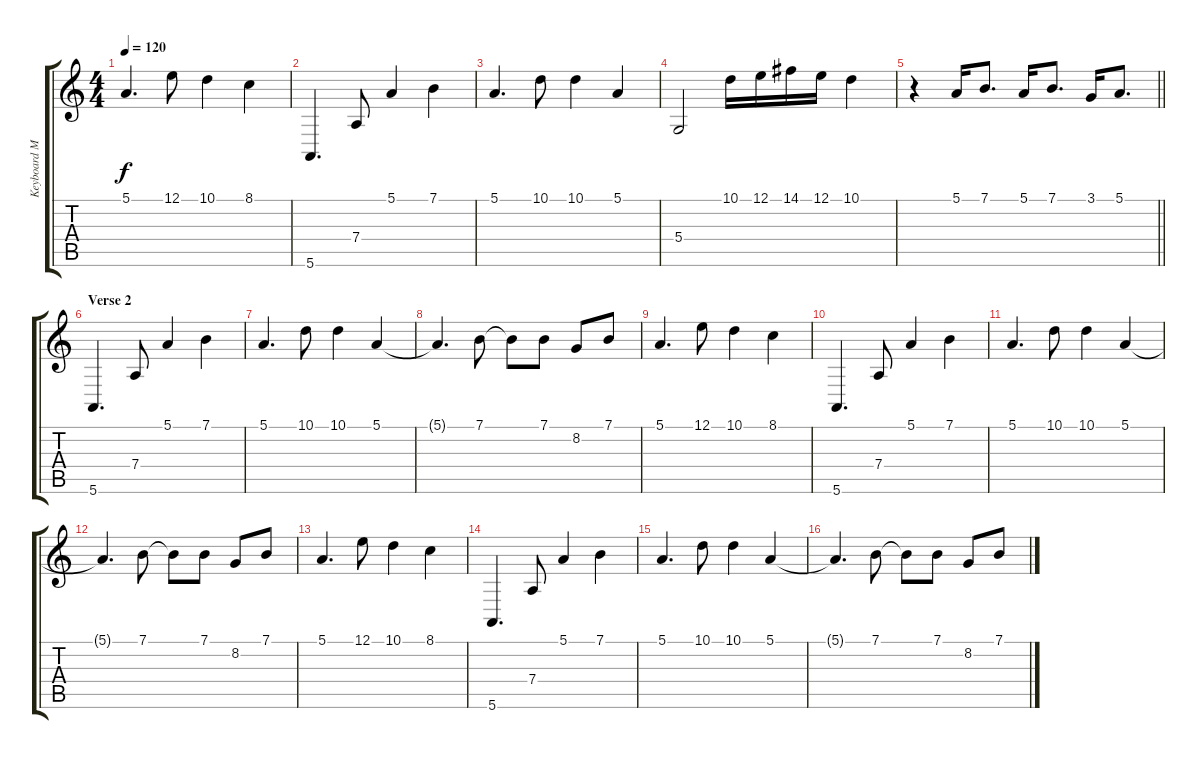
\track ("Keyboard Melody" "Keyboard M") {instrument pad3polysynth}
\staff {score tabs}
\tuning (E4 B3 G3 D3 A2 E2) {hide}
\ts (4 4)
\tempo 120
\clef g2
\ks c
5.1.4{d dy f} 12.1.8 10.1.4 8.1.4 |
5.6.4{d} 7.4.8 5.1.4 7.1.4 |
5.1.4{d} 10.1.8 10.1.4 5.1.4 |
5.4.2 10.1.16 12.1.16 14.1.16 12.1.16 10.1.4 |
\barLineRight lightlight
r.4 5.1.16 7.1.8{d} 5.1.16 7.1.8{d} 3.1.16 5.1.8{d} |
\section ("" "Verse 2")
5.6.4{d} 7.4.8 5.1.4 7.1.4 |
5.1.4{d} 10.1.8 10.1.4 5.1.4 |
5.1{t}.4{d} 7.1.8 7.1{t}.8 7.1.8 8.2.8 7.1.8 |
5.1.4{d} 12.1.8 10.1.4 8.1.4 |
5.6.4{d} 7.4.8 5.1.4 7.1.4 |
5.1.4{d} 10.1.8 10.1.4 5.1.4 |
5.1{t}.4{d} 7.1.8 7.1{t}.8 7.1.8 8.2.8 7.1.8 |
5.1.4{d} 12.1.8 10.1.4 8.1.4 |
5.6.4{d} 7.4.8 5.1.4 7.1.4 |
5.1.4{d} 10.1.8 10.1.4 5.1.4 |
5.1{t}.4{d} 7.1.8 7.1{t}.8 7.1.8 8.2.8 7.1.8
